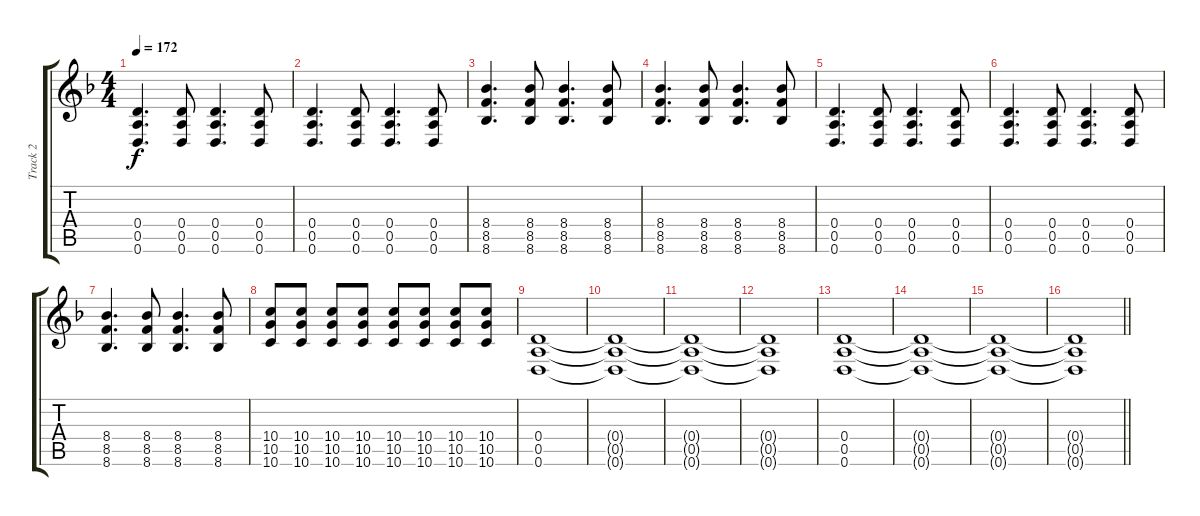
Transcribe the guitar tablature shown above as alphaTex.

\track ("Track 2" "Track 2") {instrument overdrivenguitar}
\staff {score tabs}
\tuning (E4 B3 G3 D3 A2 D2) {hide}
\ts (4 4)
\tempo 172
\clef g2
\ks f
(0.4 0.5 0.6).4{d dy f} (0.4 0.5 0.6).8 (0.4 0.5 0.6).4{d} (0.4 0.5 0.6).8 |
(0.4 0.5 0.6).4{d} (0.4 0.5 0.6).8 (0.4 0.5 0.6).4{d} (0.4 0.5 0.6).8 |
(8.4 8.5 8.6).4{d} (8.4 8.5 8.6).8 (8.4 8.5 8.6).4{d} (8.4 8.5 8.6).8 |
(8.4 8.5 8.6).4{d} (8.4 8.5 8.6).8 (8.4 8.5 8.6).4{d} (8.4 8.5 8.6).8 |
(0.4 0.5 0.6).4{d} (0.4 0.5 0.6).8 (0.4 0.5 0.6).4{d} (0.4 0.5 0.6).8 |
(0.4 0.5 0.6).4{d} (0.4 0.5 0.6).8 (0.4 0.5 0.6).4{d} (0.4 0.5 0.6).8 |
(8.4 8.5 8.6).4{d} (8.4 8.5 8.6).8 (8.4 8.5 8.6).4{d} (8.4 8.5 8.6).8 |
(10.4 10.5 10.6).8 (10.4 10.5 10.6).8 (10.4 10.5 10.6).8 (10.4 10.5 10.6).8 (10.4 10.5 10.6).8 (10.4 10.5 10.6).8 (10.4 10.5 10.6).8 (10.4 10.5 10.6).8 |
(0.4 0.5 0.6).1 |
(0.4{t} 0.5{t} 0.6{t}).1 |
(0.4{t} 0.5{t} 0.6{t}).1 |
(0.4{t} 0.5{t} 0.6{t}).1 |
(0.4 0.5 0.6).1 |
(0.4{t} 0.5{t} 0.6{t}).1 |
(0.4{t} 0.5{t} 0.6{t}).1 |
\barLineRight lightlight
(0.4{t} 0.5{t} 0.6{t}).1
